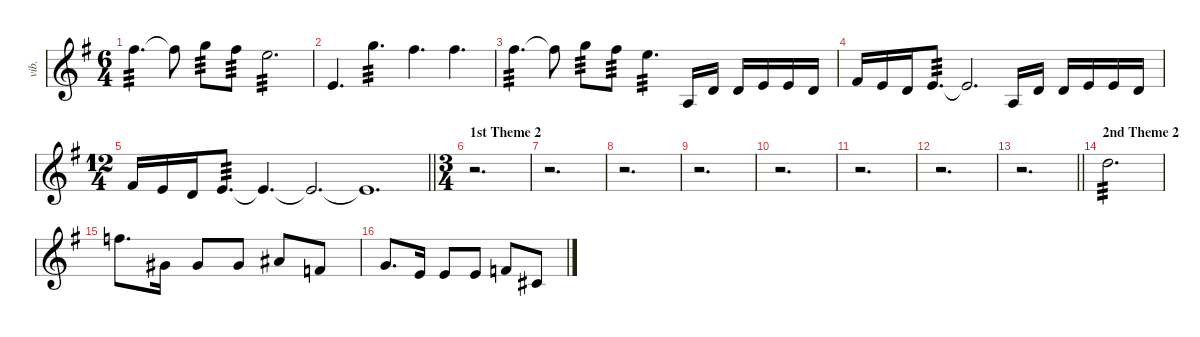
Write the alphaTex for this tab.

\defaultSystemsLayout 4
\hideDynamics
\bracketExtendMode groupsimilarinstruments
\otherSystemsTrackNameOrientation horizontal
\track ("Vibes" "vib.") {defaultSystemsLayout 4 instrument vibraphone}
\staff {score}
\tuning (E4 B3 G3 D3 A2 E2)
\ts (6 4)
\tempo (120 hide)
\clef g2
\ks eminor
14.1{acc #}.4{d tp 3 dy f beam Down} 14.1{t acc #}.8{beam Down} 15.1{acc forcenatural}.8{tp 3 beam Down} 14.1{acc #}.8{tp 3 beam Down} 12.1{acc forcenatural}.2{d tp 3 beam Down} |
0.6{acc forcenatural}.4{d ot 15mb beam Up} 15.1{acc forcenatural}.4{d tp 3 beam Down} 14.1{acc #}.4{d beam Down} 14.1{acc #}.4{d beam Down} |
14.1{acc #}.4{d tp 3 beam Down} 14.1{t acc #}.8{beam Down} 15.1{acc forcenatural}.8{tp 3 beam Down} 14.1{acc #}.8{tp 3 beam Down} 12.1{acc forcenatural}.4{d tp 3 beam Down} 7.4{acc forcenatural}.16{beam Up} 7.3{acc forcenatural}.16{beam Up} 7.3{acc forcenatural}.16{beam Up} 9.3{acc forcenatural}.16{beam Up} 9.3{acc forcenatural}.16{beam Up} 7.3{acc forcenatural}.16{beam Up} |
11.3{acc #}.16{beam Up} 9.3{acc forcenatural}.16{beam Up} 7.3{acc forcenatural}.16{beam Up} 9.3{acc forcenatural}.8{d tp 3 beam Up} 9.3{t acc forcenatural}.2{d beam Up} 7.4{acc forcenatural}.16{beam Up} 7.3{acc forcenatural}.16{beam Up} 7.3{acc forcenatural}.16{beam Up} 9.3{acc forcenatural}.16{beam Up} 9.3{acc forcenatural}.16{beam Up} 7.3{acc forcenatural}.16{beam Up} |
\ts (12 4)
\beaming (8 6 6)
\barLineRight lightlight
11.3{acc #}.16{beam Up} 9.3{acc forcenatural}.16{beam Up} 7.3{acc forcenatural}.16{beam Up} 9.3{acc forcenatural}.8{d tp 3 beam Up} 9.3{t acc forcenatural}.4{d beam Up} 9.3{t acc forcenatural}.2{d beam Up} 9.3{t acc forcenatural}.1{d beam Up} |
\ts (3 4)
\beaming (8 2 2 2)
\section ("" "1st Theme 2")
r.2{d beam Down} |
r.2{d beam Down} |
r.2{d beam Down} |
r.2{d beam Down} |
r.2{d beam Down} |
r.2{d beam Down} |
r.2{d beam Down} |
\barLineRight lightlight
r.2{d beam Down} |
\section ("" "2nd Theme 2")
10.1{acc forcenatural}.2{d tp 3 beam Down} |
13.1{acc forcenatural}.8{d beam Down} 9.2{acc #}.16{beam Down} 9.2{acc #}.8{beam Up} 9.2{acc #}.8{beam Up} 11.2{acc #}.8{beam Up} 10.3{acc forcenatural}.8{beam Up} |
12.3{acc forcenatural}.8{d beam Up} 9.3{acc forcenatural}.16{beam Up} 9.3{acc forcenatural}.8{beam Up} 9.3{acc forcenatural}.8{beam Up} 10.3{acc forcenatural}.8{beam Up} 11.4{acc #}.8{beam Up}
